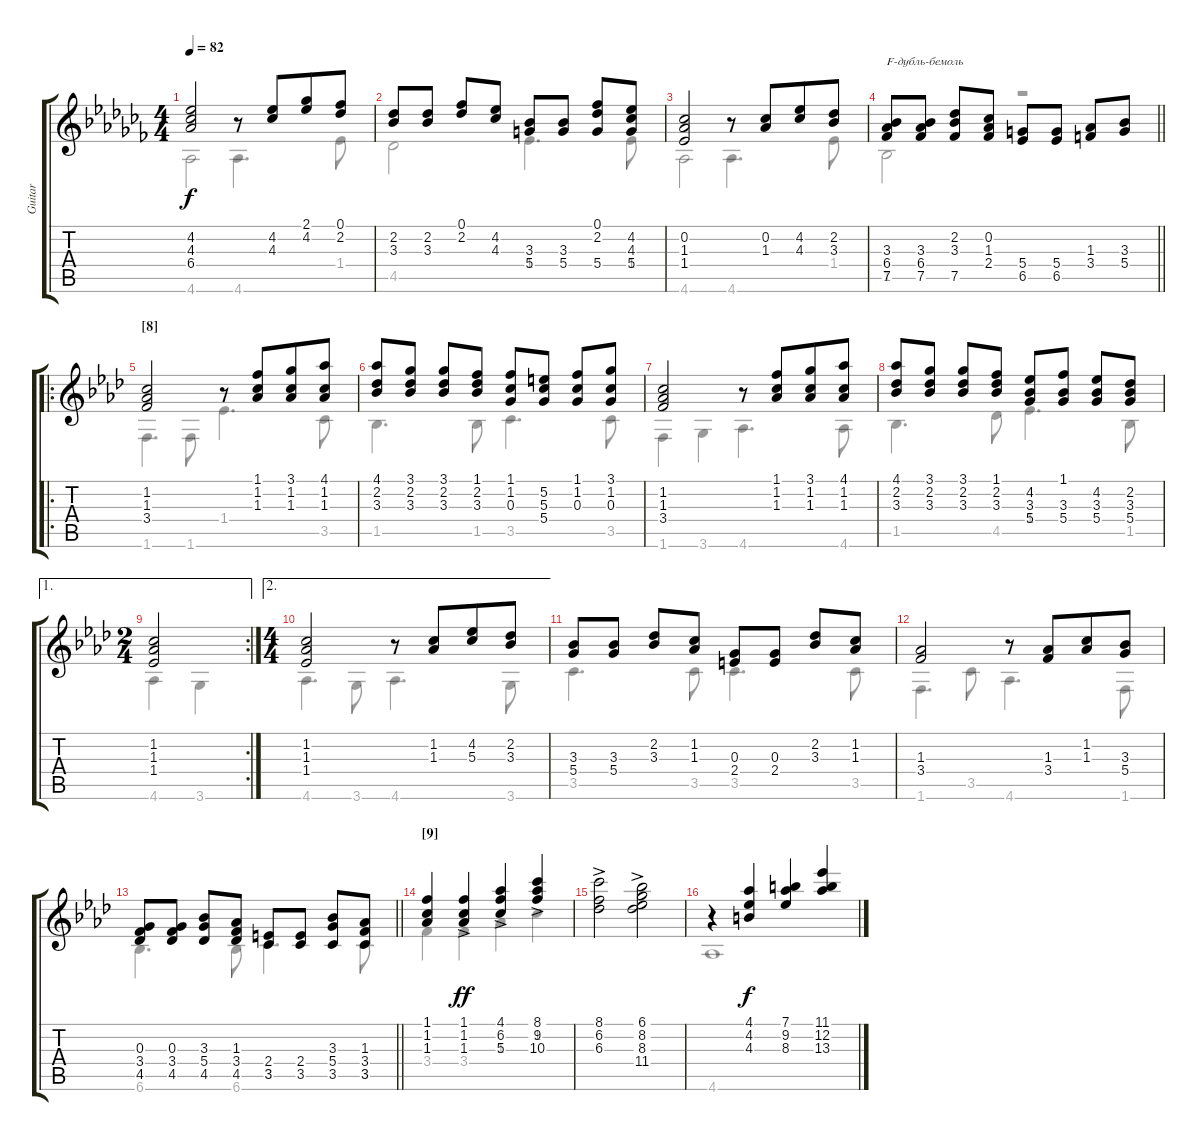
\track ("Guitar" "Guitar") {instrument acousticguitarnylon}
\staff {score tabs}
\tuning (E4 B3 G3 D3 A2 E2) {hide}
\voice
\ts (4 4)
\tempo 82
\clef g2
\ks abminor
(4.2 4.3 6.4).2{dy f} r.8 (4.2 4.3).8{beam merge} (2.1 4.2).8 (0.1 2.2).8 |
(2.2 3.3).8 (2.2 3.3).8 (0.1 2.2).8 (4.2 4.3).8 (3.3 5.4).8 (3.3 5.4).8 (0.1 2.2 5.4).8 (4.2 4.3 5.4).8 |
(0.2 1.3 1.4).2 r.8 (0.2 1.3).8{beam merge} (4.2 4.3).8 (2.2 3.3).8 |
\barLineRight lightlight
(3.3 6.4 7.5).8{txt "F-дубль-бемоль"} (3.3 6.4 7.5).8 (2.2 3.3 7.5).8 (0.2 1.3 2.4).8 (5.4 6.5).8 (5.4 6.5).8 (1.3 3.4).8 (3.3 5.4).8 |
\ro
\section ("" "[8]")
\ks fminor
(1.2 1.3 3.4).2 r.8 (1.1 1.2 1.3).8{beam merge} (3.1 1.2 1.3).8 (4.1 1.2 1.3).8 |
(4.1 2.2 3.3).8 (3.1 2.2 3.3).8 (3.1 2.2 3.3).8 (1.1 2.2 3.3).8 (1.1 1.2 0.3).8 (5.2 5.3 5.4).8 (1.1 1.2 0.3).8 (3.1 1.2 0.3).8 |
(1.2 1.3 3.4).2 r.8 (1.1 1.2 1.3).8{beam merge} (3.1 1.2 1.3).8 (4.1 1.2 1.3).8 |
(4.1 2.2 3.3).8 (3.1 2.2 3.3).8 (3.1 2.2 3.3).8 (1.1 2.2 3.3).8 (4.2 3.3 5.4).8 (1.1 3.3 5.4).8 (4.2 3.3 5.4).8 (2.2 3.3 5.4).8 |
\ae 1
\rc 2
\ts (2 4)
(1.2 1.3 1.4).2 |
\ae 2
\ts (4 4)
(1.2 1.3 1.4).2 r.8 (1.2 1.3).8{beam merge} (4.2 5.3).8 (2.2 3.3).8 |
(3.3 5.4).8 (3.3 5.4).8 (2.2 3.3).8 (1.2 1.3).8 (0.3 2.4).8 (0.3 2.4).8 (2.2 3.3).8 (1.2 1.3).8 |
(1.3 3.4).2 r.8 (1.3 3.4).8{beam merge} (1.2 1.3).8 (3.3 5.4).8 |
\barLineRight lightlight
(0.3 3.4 4.5).8 (0.3 3.4 4.5).8 (3.3 5.4 4.5).8 (1.3 3.4 4.5).8 (2.4 3.5).8 (2.4 3.5).8 (3.3 5.4 3.5).8 (1.3 3.4 3.5).8 |
\section ("" "[9]")
(1.1 1.2 1.3).4 (1.1{ac} 1.2 1.3).4{dy ff} (4.1{ac} 6.2 5.3).4 (8.1{ac} 9.2 10.3).4 |
(8.1{ac} 6.2 6.3).2 (6.1{ac} 8.2 8.3 11.4).2 |
r.4 (4.1 4.2 4.3).4{dy f} (7.1 9.2 8.3).4 (11.1 12.2 13.3).4
\voice
\clef g2
\ottava regular
\simile none
\ks abminor
4.6.2{dy f} 4.6.4{d} 1.4.8 |
4.5.2 1.4.4{d} 1.4.8 |
4.6.2 4.6.4{d} 1.4.8 |
\barLineRight lightlight
1.5.2 r.2 |
\ks fminor
1.6.4{d} 1.6.8 1.4.4{d} 3.5.8 |
1.5.4{d} 1.5.8 3.5.4{d} 3.5.8 |
1.6.4 3.6.4 4.6.4{d} 4.6.8 |
1.5.4{d} 4.5.8 1.4.4{d} 1.5.8 |
4.6.4 3.6.4 |
4.6.4{d} 3.6.8 4.6.4{d} 3.6.8 |
3.5.4{d} 3.5.8 3.5.4{d} 3.5.8 |
1.6.4{d} 3.5.8 4.6.4{d} 1.6.8 |
\barLineRight lightlight
6.6.4{d} 6.6.8 3.5.4{d} 3.5.8 |
3.4.4 3.4.4 1.3.4 1.2.4 |
|
4.6.1
